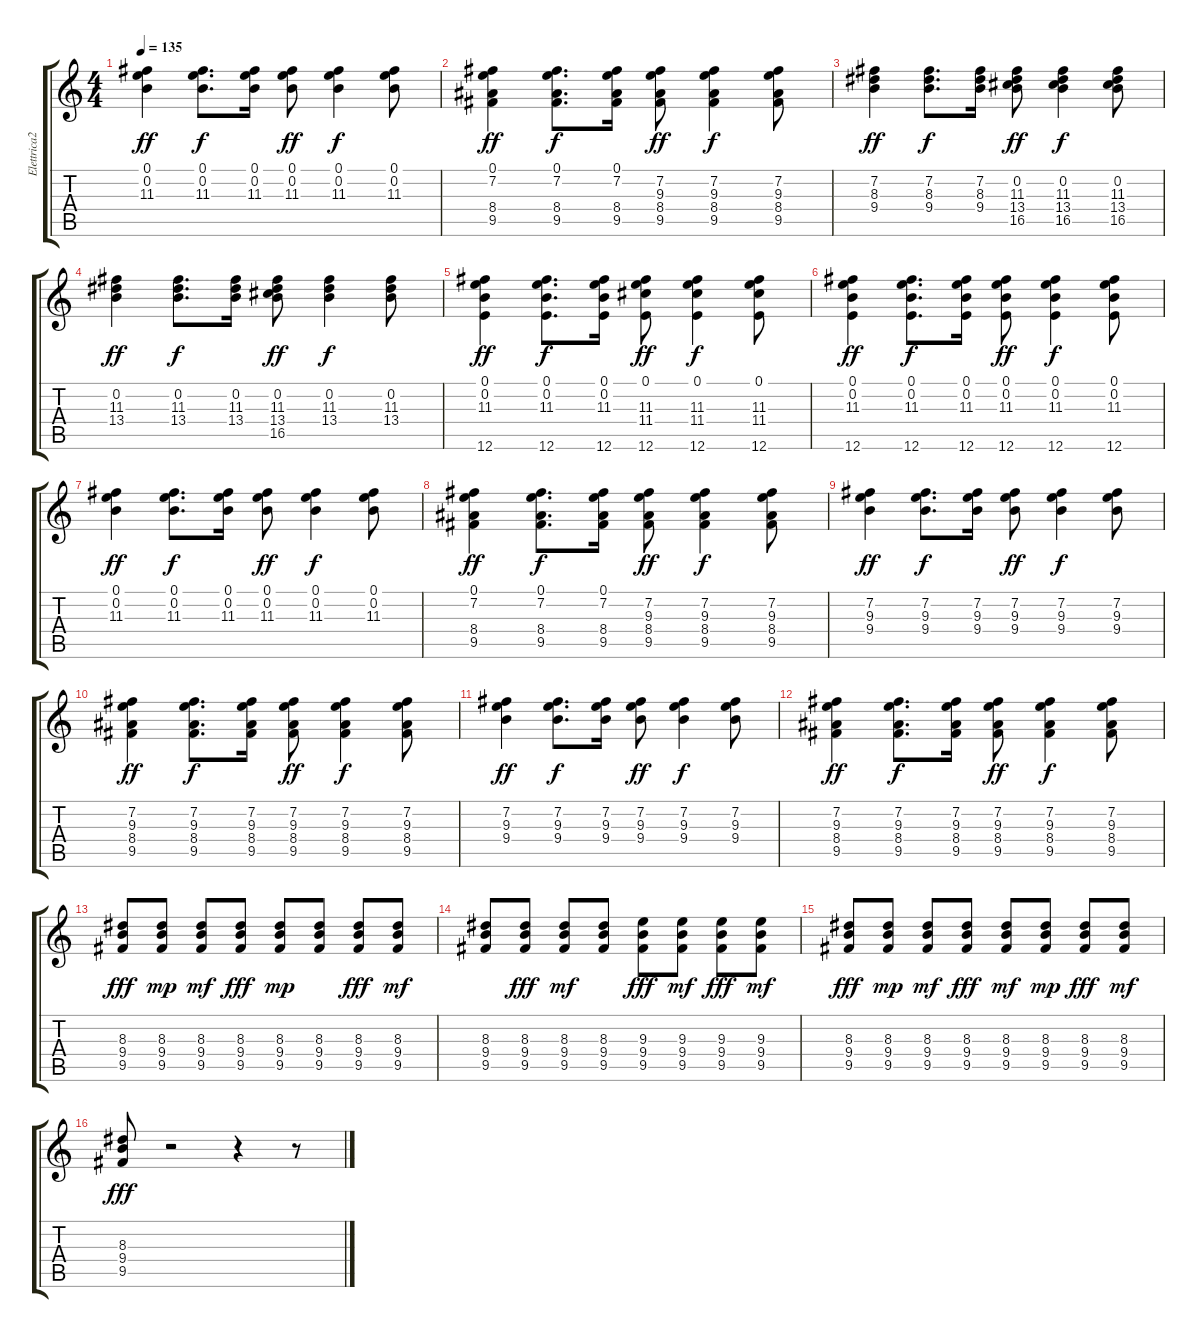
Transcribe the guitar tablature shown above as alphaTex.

\track ("Elettrica2" "Elettrica2") {instrument electricguitarclean}
\staff {score tabs}
\tuning (E4 B3 G3 D3 A2 E2) {hide}
\ts (4 4)
\tempo 135
\clef g2
\ks c
(0.1 0.2 11.3).4{dy ff} (0.1 0.2 11.3).8{d dy f} (0.1 0.2 11.3).16 (0.1 0.2 11.3).8{dy ff} (0.1 0.2 11.3).4{dy f} (0.1 0.2 11.3).8 |
(0.1 7.2 8.4 9.5).4{dy ff} (0.1 7.2 8.4 9.5).8{d dy f} (0.1 7.2 8.4 9.5).16 (7.2 9.3 8.4 9.5).8{dy ff} (7.2 9.3 8.4 9.5).4{dy f} (7.2 9.3 8.4 9.5).8 |
(7.2 8.3 9.4).4{dy ff} (7.2 8.3 9.4).8{d dy f} (7.2 8.3 9.4).16 (0.2 11.3 13.4 16.5).8{dy ff} (0.2 11.3 13.4 16.5).4{dy f} (0.2 11.3 13.4 16.5).8 |
(0.2 11.3 13.4).4{dy ff} (0.2 11.3 13.4).8{d dy f} (0.2 11.3 13.4).16 (0.2 11.3 13.4 16.5).8{dy ff} (0.2 11.3 13.4).4{dy f} (0.2 11.3 13.4).8 |
(0.1 0.2 11.3 12.6).4{dy ff} (0.1 0.2 11.3 12.6).8{d dy f} (0.1 0.2 11.3 12.6).16 (0.1 11.3 11.4 12.6).8{dy ff} (0.1 11.3 11.4 12.6).4{dy f} (0.1 11.3 11.4 12.6).8 |
(0.1 0.2 11.3 12.6).4{dy ff} (0.1 0.2 11.3 12.6).8{d dy f} (0.1 0.2 11.3 12.6).16 (0.1 0.2 11.3 12.6).8{dy ff} (0.1 0.2 11.3 12.6).4{dy f} (0.1 0.2 11.3 12.6).8 |
(0.1 0.2 11.3).4{dy ff} (0.1 0.2 11.3).8{d dy f} (0.1 0.2 11.3).16 (0.1 0.2 11.3).8{dy ff} (0.1 0.2 11.3).4{dy f} (0.1 0.2 11.3).8 |
(0.1 7.2 8.4 9.5).4{dy ff} (0.1 7.2 8.4 9.5).8{d dy f} (0.1 7.2 8.4 9.5).16 (7.2 9.3 8.4 9.5).8{dy ff} (7.2 9.3 8.4 9.5).4{dy f} (7.2 9.3 8.4 9.5).8 |
(7.2 9.3 9.4).4{dy ff} (7.2 9.3 9.4).8{d dy f} (7.2 9.3 9.4).16 (7.2 9.3 9.4).8{dy ff} (7.2 9.3 9.4).4{dy f} (7.2 9.3 9.4).8 |
(7.2 9.3 8.4 9.5).4{dy ff} (7.2 9.3 8.4 9.5).8{d dy f} (7.2 9.3 8.4 9.5).16 (7.2 9.3 8.4 9.5).8{dy ff} (7.2 9.3 8.4 9.5).4{dy f} (7.2 9.3 8.4 9.5).8 |
(7.2 9.3 9.4).4{dy ff} (7.2 9.3 9.4).8{d dy f} (7.2 9.3 9.4).16 (7.2 9.3 9.4).8{dy ff} (7.2 9.3 9.4).4{dy f} (7.2 9.3 9.4).8 |
(7.2 9.3 8.4 9.5).4{dy ff} (7.2 9.3 8.4 9.5).8{d dy f} (7.2 9.3 8.4 9.5).16 (7.2 9.3 8.4 9.5).8{dy ff} (7.2 9.3 8.4 9.5).4{dy f} (7.2 9.3 8.4 9.5).8 |
(8.3 9.4 9.5).8{dy fff} (8.3 9.4 9.5).8{dy mp} (8.3 9.4 9.5).8{dy mf} (8.3 9.4 9.5).8{dy fff} (8.3 9.4 9.5).8{dy mp} (8.3 9.4 9.5).8 (8.3 9.4 9.5).8{dy fff} (8.3 9.4 9.5).8{dy mf} |
(8.3 9.4 9.5).8 (8.3 9.4 9.5).8{dy fff} (8.3 9.4 9.5).8{dy mf} (8.3 9.4 9.5).8 (9.3 9.4 9.5).8{dy fff} (9.3 9.4 9.5).8{dy mf} (9.3 9.4 9.5).8{dy fff} (9.3 9.4 9.5).8{dy mf} |
(8.3 9.4 9.5).8{dy fff} (8.3 9.4 9.5).8{dy mp} (8.3 9.4 9.5).8{dy mf} (8.3 9.4 9.5).8{dy fff} (8.3 9.4 9.5).8{dy mf} (8.3 9.4 9.5).8{dy mp} (8.3 9.4 9.5).8{dy fff} (8.3 9.4 9.5).8{dy mf} |
(8.3 9.4 9.5).8{dy fff} r.2 r.4 r.8
